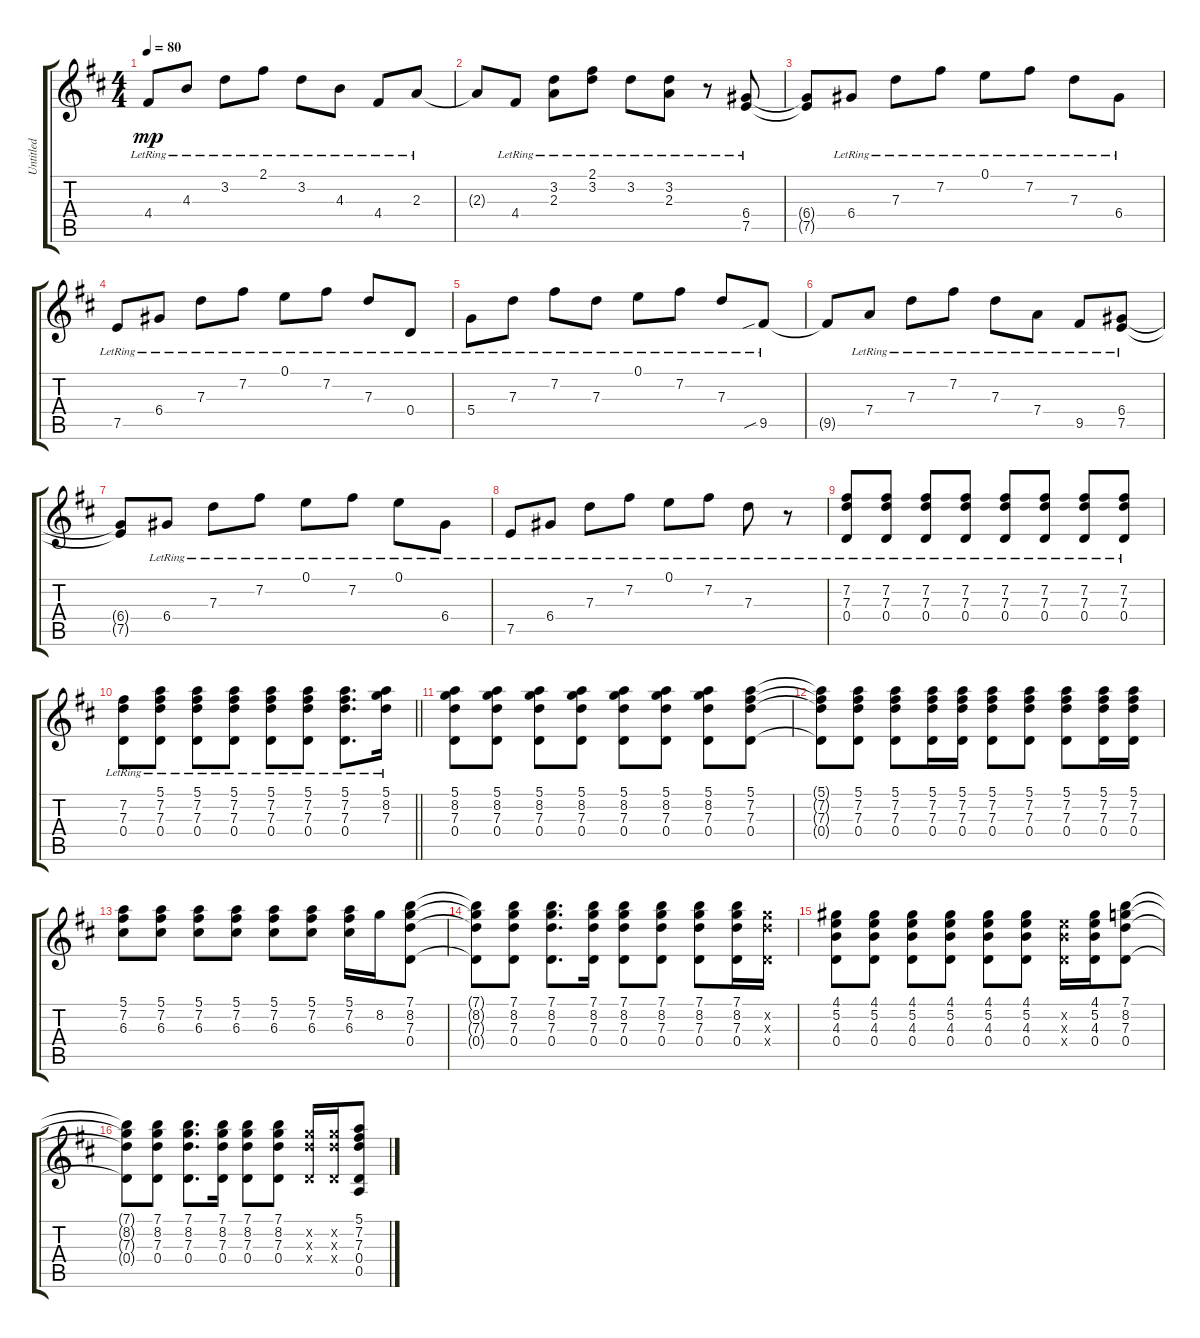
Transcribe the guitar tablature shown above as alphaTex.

\track ("Untitled" "Untitled") {instrument electricguitarclean}
\staff {score tabs}
\tuning (E4 B3 G3 D3 A2 D2) {hide}
\ts (4 4)
\tempo 80
\clef g2
\ks d
4.4{lr}.8{dy mp} 4.3{lr}.8 3.2{lr}.8 2.1{lr}.8 3.2{lr}.8 4.3{lr}.8 4.4{lr}.8 2.3{lr}.8 |
2.3{t}.8 4.4{lr}.8 (3.2{lr} 2.3{lr}).8 (2.1{lr} 3.2{lr}).8 3.2{lr}.8 (3.2{lr} 2.3{lr}).8 r.8 (6.4{lr} 7.5{lr}).8 |
(6.4{t} 7.5{t}).8 6.4{lr}.8 7.3{lr}.8 7.2{lr}.8 0.1{lr}.8 7.2{lr}.8 7.3{lr}.8 6.4{lr}.8 |
7.5{lr}.8 6.4{lr}.8 7.3{lr}.8 7.2{lr}.8 0.1{lr}.8 7.2{lr}.8 7.3{lr}.8 0.4{lr}.8 |
5.4{lr}.8 7.3{lr}.8 7.2{lr}.8 7.3{lr}.8 0.1{lr}.8 7.2{lr}.8 7.3{lr}.8 9.5{sib lr}.8 |
9.5{t}.8 7.4{lr}.8 7.3{lr}.8 7.2{lr}.8 7.3{lr}.8 7.4{lr}.8 9.5{lr}.8 (6.4{lr} 7.5{lr}).8 |
(6.4{t} 7.5{t}).8 6.4{lr}.8 7.3{lr}.8 7.2{lr}.8 0.1{lr}.8 7.2{lr}.8 0.1{lr}.8 6.4{lr}.8 |
7.5{lr}.8 6.4{lr}.8 7.3{lr}.8 7.2{lr}.8 0.1{lr}.8 7.2{lr}.8 7.3{lr}.8 r.8 |
(7.2{lr} 7.3{lr} 0.4{lr}).8 (7.2{lr} 7.3{lr} 0.4{lr}).8 (7.2{lr} 7.3{lr} 0.4{lr}).8 (7.2{lr} 7.3{lr} 0.4{lr}).8 (7.2{lr} 7.3{lr} 0.4{lr}).8 (7.2{lr} 7.3{lr} 0.4{lr}).8 (7.2{lr} 7.3{lr} 0.4{lr}).8 (7.2{lr} 7.3{lr} 0.4{lr}).8 |
\barLineRight lightlight
(7.2{lr} 7.3{lr} 0.4{lr}).8 (5.1{lr} 7.2{lr} 7.3{lr} 0.4{lr}).8 (5.1{lr} 7.2{lr} 7.3{lr} 0.4{lr}).8 (5.1{lr} 7.2{lr} 7.3{lr} 0.4{lr}).8 (5.1{lr} 7.2{lr} 7.3{lr} 0.4{lr}).8 (5.1{lr} 7.2{lr} 7.3{lr} 0.4{lr}).8 (5.1{lr} 7.2{lr} 7.3{lr} 0.4{lr}).8{d} (5.1{lr} 8.2{lr} 7.3{lr}).16 |
(5.1 8.2 7.3 0.4).8 (5.1 8.2 7.3 0.4).8 (5.1 8.2 7.3 0.4).8 (5.1 8.2 7.3 0.4).8 (5.1 8.2 7.3 0.4).8 (5.1 8.2 7.3 0.4).8 (5.1 8.2 7.3 0.4).8 (5.1 7.2 7.3 0.4).8 |
(5.1{t} 7.2{t} 7.3{t} 0.4{t}).8 (5.1 7.2 7.3 0.4).8 (5.1 7.2 7.3 0.4).8 (5.1 7.2 7.3 0.4).16 (5.1 7.2 7.3 0.4).16 (5.1 7.2 7.3 0.4).8 (5.1 7.2 7.3 0.4).8 (5.1 7.2 7.3 0.4).8 (5.1 7.2 7.3 0.4).16 (5.1 7.2 7.3 0.4).16 |
(5.1 7.2 6.3).8 (5.1 7.2 6.3).8 (5.1 7.2 6.3).8 (5.1 7.2 6.3).8 (5.1 7.2 6.3).8 (5.1 7.2 6.3).8 (5.1 7.2 6.3).16 8.2.16 (7.1 8.2 7.3 0.4).8 |
(7.1{t} 8.2{t} 7.3{t} 0.4{t}).8 (7.1 8.2 7.3 0.4).8 (7.1 8.2 7.3 0.4).8{d} (7.1 8.2 7.3 0.4).16 (7.1 8.2 7.3 0.4).8 (7.1 8.2 7.3 0.4).8 (7.1 8.2 7.3 0.4).8 (7.1 8.2 7.3 0.4).16 (8.2{x} 7.3{x} 0.4{x}).16 |
(4.1 5.2 4.3 0.4).8 (4.1 5.2 4.3 0.4).8 (4.1 5.2 4.3 0.4).8 (4.1 5.2 4.3 0.4).8 (4.1 5.2 4.3 0.4).8 (4.1 5.2 4.3 0.4).8 (5.2{x} 4.3{x} 0.4{x}).16 (4.1 5.2 4.3 0.4).16 (7.1 8.2 7.3 0.4).8 |
(7.1{t} 8.2{t} 7.3{t} 0.4{t}).8 (7.1 8.2 7.3 0.4).8 (7.1 8.2 7.3 0.4).8{d} (7.1 8.2 7.3 0.4).16 (7.1 8.2 7.3 0.4).8 (7.1 8.2 7.3 0.4).8 (8.2{x} 7.3{x} 0.4{x}).16 (8.2{x} 7.3{x} 0.4{x}).16 (5.1 7.2 7.3 0.4 0.5).8
